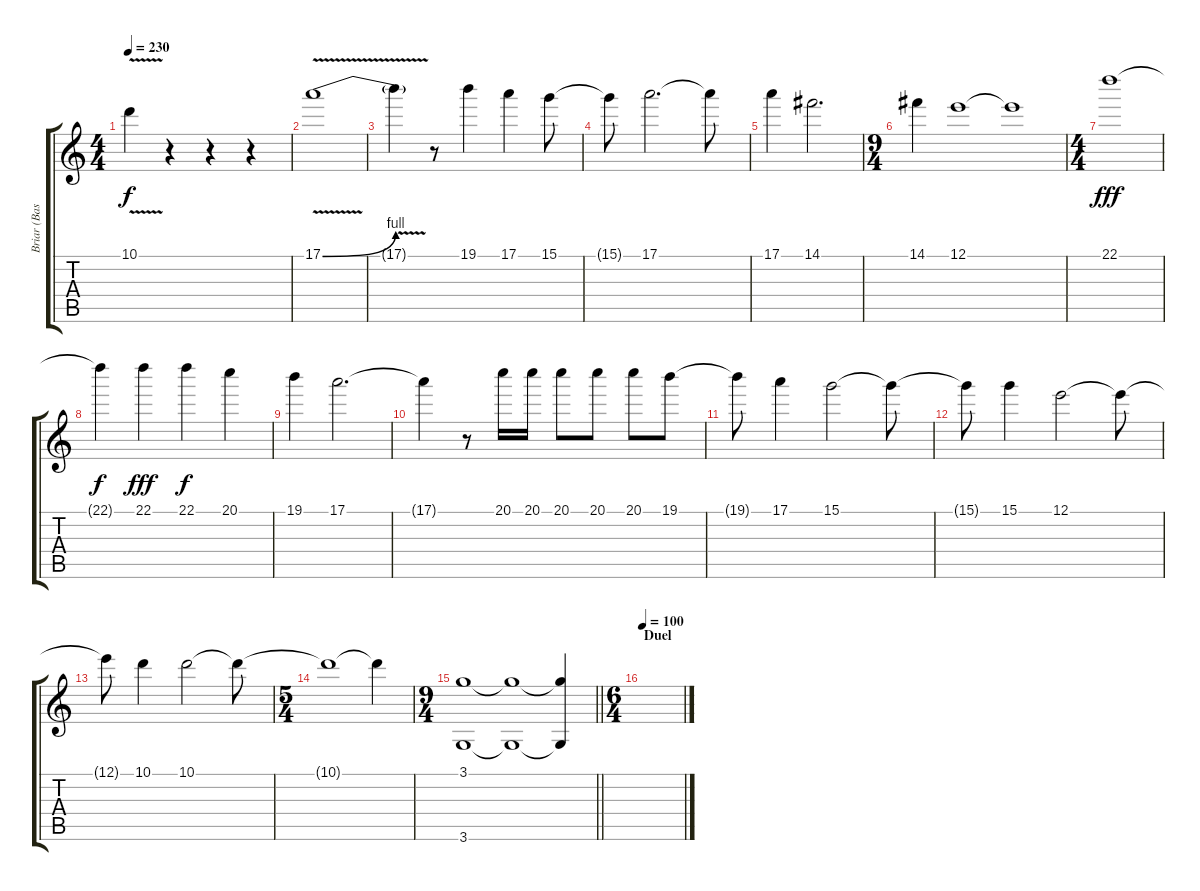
\track ("Briar (Bass Rythem)" "Briar (Bas") {instrument distortionguitar}
\staff {score tabs}
\tuning (E4 B3 G3 D3 A2 E2) {hide}
\ts (4 4)
\tempo 230
\clef g2
\ks c
10.1{v t}.4{dy f} r.4 r.4 r.4 |
17.1{be (bend 0 0 60 4) v}.1 |
17.1{v t}.4 r.8 19.1.4 17.1.4 15.1.8 |
15.1{t}.8 17.1.2{d} 17.1{t}.8 |
17.1.4 14.1.2{d} |
\ts (9 4)
14.1.4 12.1.1 12.1{t}.1 |
\ts (4 4)
22.1.1{dy fff} |
22.1{t}.4{dy f} 22.1.4{dy fff} 22.1.4{dy f} 20.1.4 |
19.1.4 17.1.2{d} |
17.1{t}.4 r.8 20.1.16 20.1.16 20.1.8 20.1.8 20.1.8 19.1.8 |
19.1{t}.8 17.1.4 15.1.2 15.1{t}.8 |
15.1{t}.8 15.1.4 12.1.2 12.1{t}.8 |
12.1{t}.8 10.1.4 10.1.2 10.1{t}.8 |
\ts (5 4)
10.1{t}.1 10.1{t}.4 |
\ts (9 4)
\barLineRight lightlight
(3.1 3.6).1 (3.1{t} 3.6{t}).1 (3.1{t} 3.6{t}).4 |
\ts (6 4)
\section ("" "Duel ")
\tempo 100
